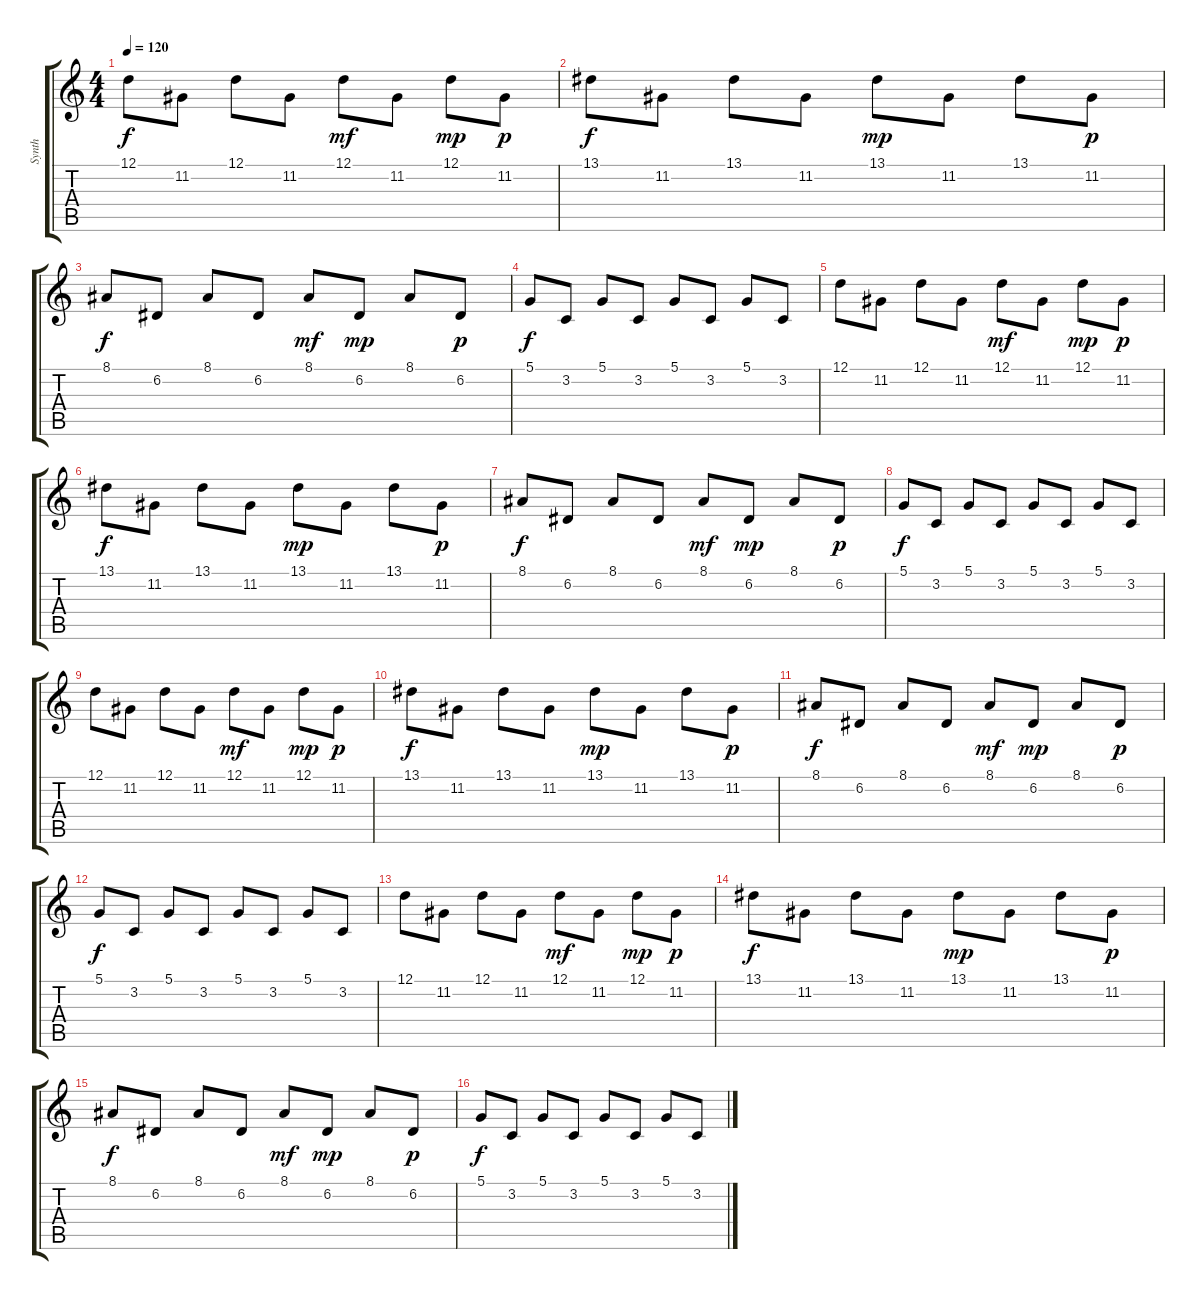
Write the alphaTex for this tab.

\track ("Synth" "Synth") {instrument electricpiano1}
\staff {score tabs}
\tuning (D4 A3 F3 C3 G2 C2) {hide}
\ts (4 4)
\tempo 120
\clef g2
\ks c
12.1.8{dy f} 11.2.8 12.1.8 11.2.8 12.1.8{dy mf} 11.2.8 12.1.8{dy mp} 11.2.8{dy p} |
13.1.8{dy f} 11.2.8 13.1.8 11.2.8 13.1.8{dy mp} 11.2.8 13.1.8 11.2.8{dy p} |
8.1.8{dy f} 6.2.8 8.1.8 6.2.8 8.1.8{dy mf} 6.2.8{dy mp} 8.1.8 6.2.8{dy p} |
5.1.8{dy f} 3.2.8 5.1.8 3.2.8 5.1.8 3.2.8 5.1.8 3.2.8 |
12.1.8 11.2.8 12.1.8 11.2.8 12.1.8{dy mf} 11.2.8 12.1.8{dy mp} 11.2.8{dy p} |
13.1.8{dy f} 11.2.8 13.1.8 11.2.8 13.1.8{dy mp} 11.2.8 13.1.8 11.2.8{dy p} |
8.1.8{dy f} 6.2.8 8.1.8 6.2.8 8.1.8{dy mf} 6.2.8{dy mp} 8.1.8 6.2.8{dy p} |
5.1.8{dy f} 3.2.8 5.1.8 3.2.8 5.1.8 3.2.8 5.1.8 3.2.8 |
12.1.8 11.2.8 12.1.8 11.2.8 12.1.8{dy mf} 11.2.8 12.1.8{dy mp} 11.2.8{dy p} |
13.1.8{dy f} 11.2.8 13.1.8 11.2.8 13.1.8{dy mp} 11.2.8 13.1.8 11.2.8{dy p} |
8.1.8{dy f} 6.2.8 8.1.8 6.2.8 8.1.8{dy mf} 6.2.8{dy mp} 8.1.8 6.2.8{dy p} |
5.1.8{dy f} 3.2.8 5.1.8 3.2.8 5.1.8 3.2.8 5.1.8 3.2.8 |
12.1.8 11.2.8 12.1.8 11.2.8 12.1.8{dy mf} 11.2.8 12.1.8{dy mp} 11.2.8{dy p} |
13.1.8{dy f} 11.2.8 13.1.8 11.2.8 13.1.8{dy mp} 11.2.8 13.1.8 11.2.8{dy p} |
8.1.8{dy f} 6.2.8 8.1.8 6.2.8 8.1.8{dy mf} 6.2.8{dy mp} 8.1.8 6.2.8{dy p} |
5.1.8{dy f} 3.2.8 5.1.8 3.2.8 5.1.8 3.2.8 5.1.8 3.2.8
